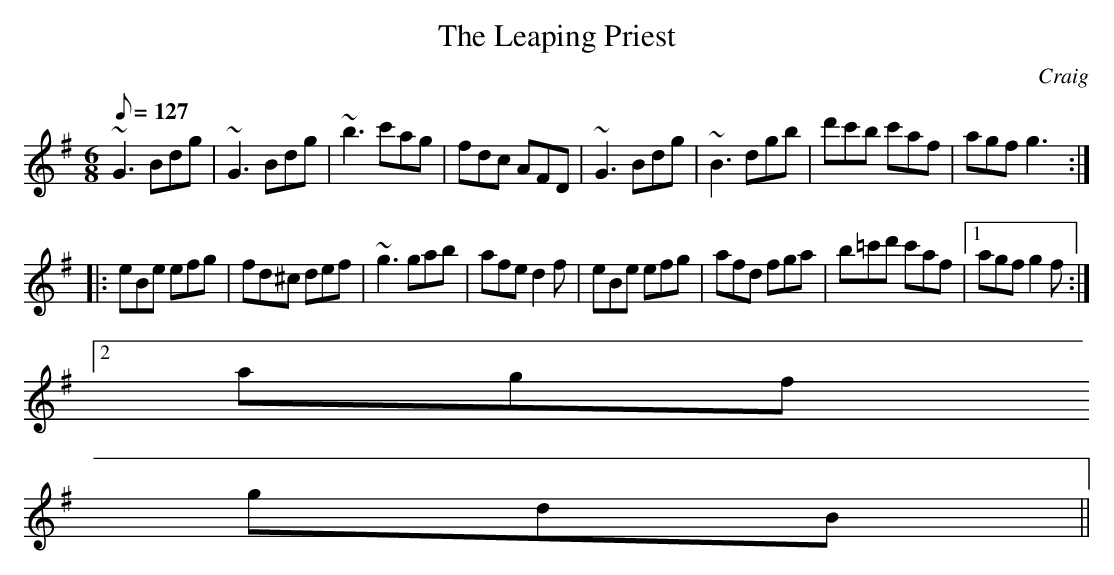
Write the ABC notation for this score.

X:1
T:Leaping Priest, The
M:6/8
L:1/8
Q:127
C:Craig
K:G
~G3 Bdg|~G3 Bdg|~b3 c'ag|fdc AFD|~G3 Bdg|~B3 dgb|d'c'b c'af|agf g3:||:
eBe efg|fd^c def|~g3 gab|afe d2f|eBe efg|afd fga|b=c'd' c'af|1agf g2f:|2
agf
gdB||
